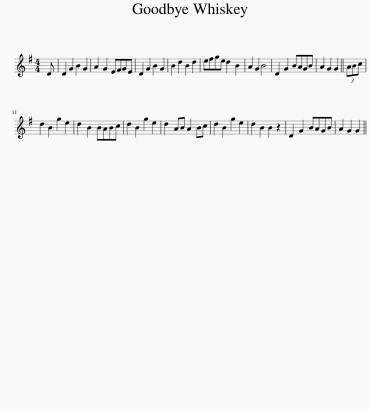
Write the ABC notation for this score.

X:1
L:1/8
M:4/4
I:linebreak $
K:G
V:1 treble
V:1
 D | D2 G2 B2 G2 | A2 G2 EFGE | D2 G2 B2 G2 | B2 d2 B2 d2 | %5
 efge d2 B2 | A2 G2 B4 | D2 G2 BAGB | A2 G2 G2 || (3ABc |$ %10
 d2 B2 g2 e2 | d2 B2 BABc | d2 B2 g2 e2 | d2 AB A2 Bc | d2 B2 g2 e2 | %15
 d2 B2 B2 z2 | D2 G2 BAGB | A2 G2 G2 || %18
